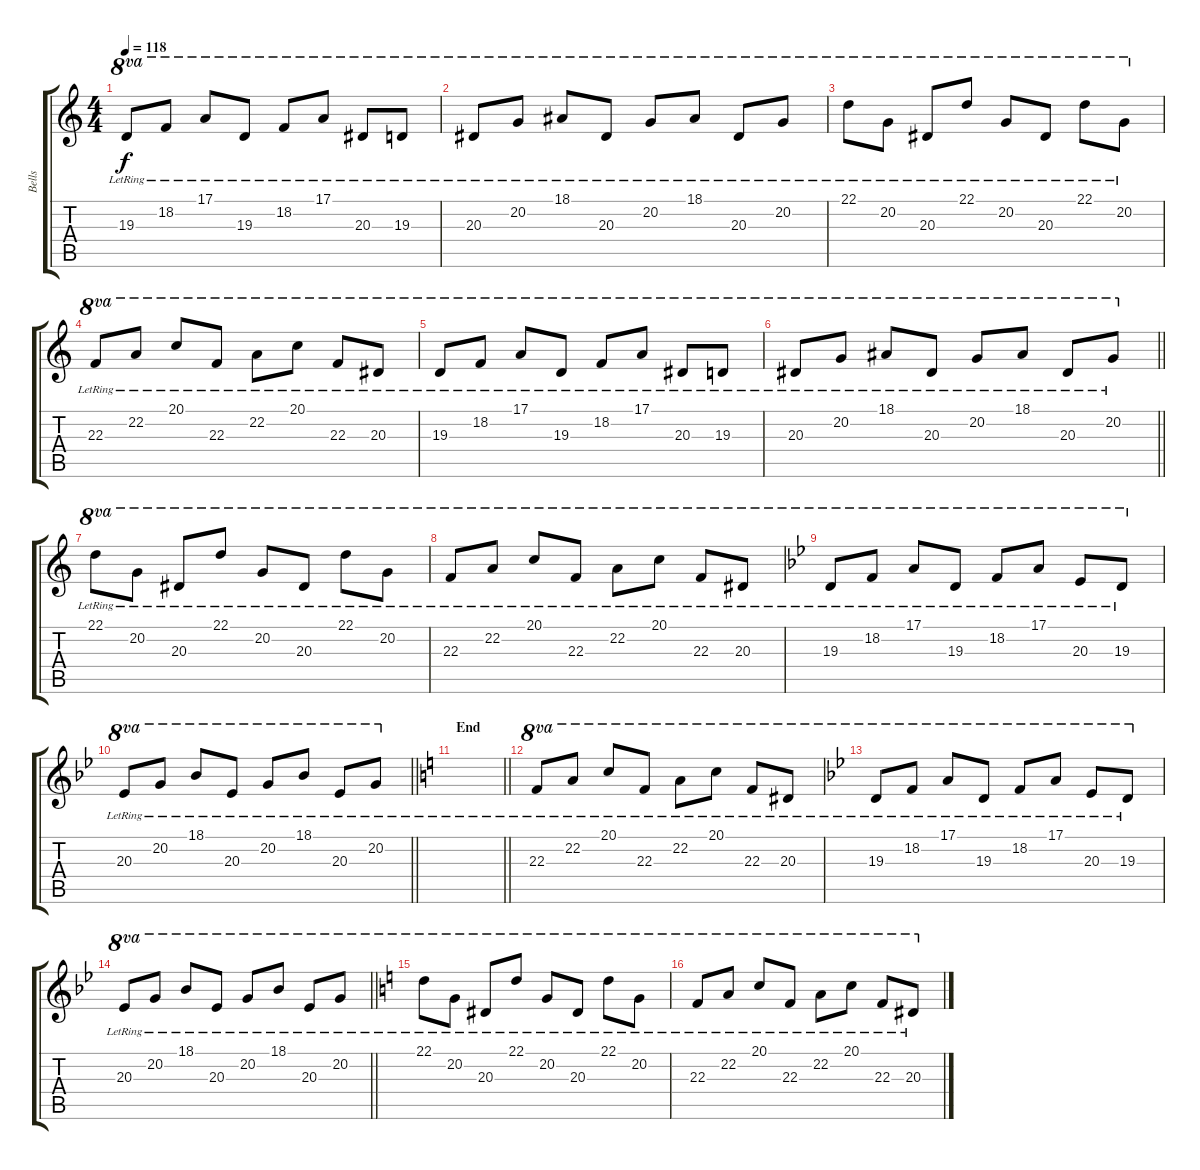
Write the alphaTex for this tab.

\track ("Bells" "Bells") {instrument vibraphone}
\staff {score tabs}
\tuning (E4 B3 G3 D3 A2 E2) {hide}
\ts (4 4)
\tempo 118
\clef g2
\ks c
19.3{lr}.8{ot 8va dy f} 18.2{lr}.8{ot 8va} 17.1{lr}.8{ot 8va} 19.3{lr}.8{ot 8va} 18.2{lr}.8{ot 8va} 17.1{lr}.8{ot 8va} 20.3{lr}.8{ot 8va} 19.3{lr}.8{ot 8va} |
20.3{lr}.8{ot 8va} 20.2{lr}.8{ot 8va} 18.1{lr}.8{ot 8va} 20.3{lr}.8{ot 8va} 20.2{lr}.8{ot 8va} 18.1{lr}.8{ot 8va} 20.3{lr}.8{ot 8va} 20.2{lr}.8{ot 8va} |
22.1{lr}.8{ot 8va} 20.2{lr}.8{ot 8va} 20.3{lr}.8{ot 8va} 22.1{lr}.8{ot 8va} 20.2{lr}.8{ot 8va} 20.3{lr}.8{ot 8va} 22.1{lr}.8{ot 8va} 20.2{lr}.8{ot 8va} |
22.3{lr}.8{ot 8va} 22.2{lr}.8{ot 8va} 20.1{lr}.8{ot 8va} 22.3{lr}.8{ot 8va} 22.2{lr}.8{ot 8va} 20.1{lr}.8{ot 8va} 22.3{lr}.8{ot 8va} 20.3{lr}.8{ot 8va} |
19.3{lr}.8{ot 8va} 18.2{lr}.8{ot 8va} 17.1{lr}.8{ot 8va} 19.3{lr}.8{ot 8va} 18.2{lr}.8{ot 8va} 17.1{lr}.8{ot 8va} 20.3{lr}.8{ot 8va} 19.3{lr}.8{ot 8va} |
\barLineRight lightlight
20.3{lr}.8{ot 8va} 20.2{lr}.8{ot 8va} 18.1{lr}.8{ot 8va} 20.3{lr}.8{ot 8va} 20.2{lr}.8{ot 8va} 18.1{lr}.8{ot 8va} 20.3{lr}.8{ot 8va} 20.2{lr}.8{ot 8va} |
22.1{lr}.8{ot 8va} 20.2{lr}.8{ot 8va} 20.3{lr}.8{ot 8va} 22.1{lr}.8{ot 8va} 20.2{lr}.8{ot 8va} 20.3{lr}.8{ot 8va} 22.1{lr}.8{ot 8va} 20.2{lr}.8{ot 8va} |
22.3{lr}.8{ot 8va} 22.2{lr}.8{ot 8va} 20.1{lr}.8{ot 8va} 22.3{lr}.8{ot 8va} 22.2{lr}.8{ot 8va} 20.1{lr}.8{ot 8va} 22.3{lr}.8{ot 8va} 20.3{lr}.8{ot 8va} |
\ks bb
19.3{lr}.8{ot 8va} 18.2{lr}.8{ot 8va} 17.1{lr}.8{ot 8va} 19.3{lr}.8{ot 8va} 18.2{lr}.8{ot 8va} 17.1{lr}.8{ot 8va} 20.3{lr}.8{ot 8va} 19.3{lr}.8{ot 8va} |
\barLineRight lightlight
20.3{lr}.8{ot 8va} 20.2{lr}.8{ot 8va} 18.1{lr}.8{ot 8va} 20.3{lr}.8{ot 8va} 20.2{lr}.8{ot 8va} 18.1{lr}.8{ot 8va} 20.3{lr}.8{ot 8va} 20.2{lr}.8{ot 8va} |
\section ("" "End")
\barLineRight lightlight
\ks c
|
22.3{lr}.8{ot 8va} 22.2{lr}.8{ot 8va} 20.1{lr}.8{ot 8va} 22.3{lr}.8{ot 8va} 22.2{lr}.8{ot 8va} 20.1{lr}.8{ot 8va} 22.3{lr}.8{ot 8va} 20.3{lr}.8{ot 8va} |
\ks bb
19.3{lr}.8{ot 8va} 18.2{lr}.8{ot 8va} 17.1{lr}.8{ot 8va} 19.3{lr}.8{ot 8va} 18.2{lr}.8{ot 8va} 17.1{lr}.8{ot 8va} 20.3{lr}.8{ot 8va} 19.3{lr}.8{ot 8va} |
\barLineRight lightlight
20.3{lr}.8{ot 8va} 20.2{lr}.8{ot 8va} 18.1{lr}.8{ot 8va} 20.3{lr}.8{ot 8va} 20.2{lr}.8{ot 8va} 18.1{lr}.8{ot 8va} 20.3{lr}.8{ot 8va} 20.2{lr}.8{ot 8va} |
\ks c
22.1{lr}.8{ot 8va} 20.2{lr}.8{ot 8va} 20.3{lr}.8{ot 8va} 22.1{lr}.8{ot 8va} 20.2{lr}.8{ot 8va} 20.3{lr}.8{ot 8va} 22.1{lr}.8{ot 8va} 20.2{lr}.8{ot 8va} |
22.3{lr}.8{ot 8va volume 0} 22.2{lr}.8{ot 8va} 20.1{lr}.8{ot 8va} 22.3{lr}.8{ot 8va} 22.2{lr}.8{ot 8va} 20.1{lr}.8{ot 8va} 22.3{lr}.8{ot 8va} 20.3{lr}.8{ot 8va}
